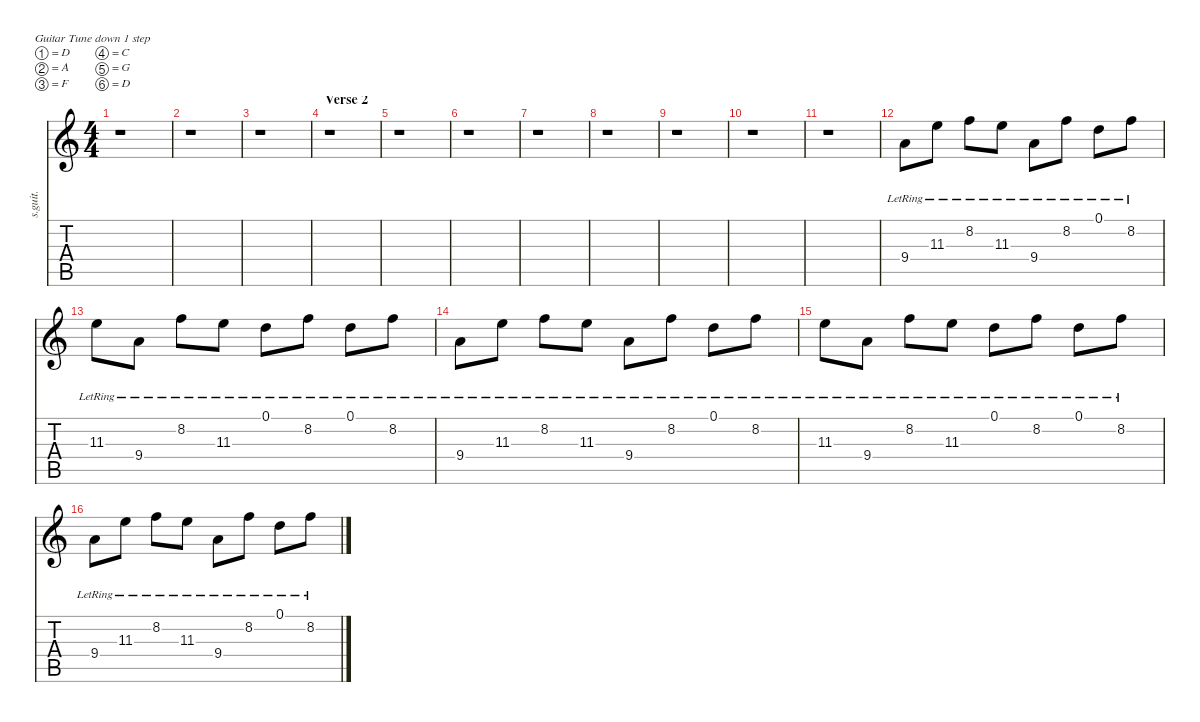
\defaultSystemsLayout 4
\hideDynamics
\bracketExtendMode nobrackets
\track ("Fire - Lead" "s.guit.") {instrument electricguitarclean}
\staff {score tabs}
\tuning (D4 A3 F3 C3 G2 D2)
\ts (4 4)
\tempo (130 hide)
\clef g2
\ks c
r.1{dy f} |
r.1 |
r.1 |
\section ("" "Verse 2")
r.1 |
r.1 |
r.1 |
r.1 |
r.1 |
r.1 |
r.1 |
r.1 |
9.4{lr}.8{lyrics (0 "") lyrics (1 "") lyrics (2 "") lyrics (3 "") lyrics (4 "")} 11.3{lr}.8{lyrics (0 "") lyrics (1 "") lyrics (2 "") lyrics (3 "") lyrics (4 "")} 8.2{lr}.8{lyrics (0 "") lyrics (1 "") lyrics (2 "") lyrics (3 "") lyrics (4 "")} 11.3{lr}.8{lyrics (0 "") lyrics (1 "") lyrics (2 "") lyrics (3 "") lyrics (4 "")} 9.4{lr}.8{lyrics (0 "") lyrics (1 "") lyrics (2 "") lyrics (3 "") lyrics (4 "")} 8.2{lr}.8{lyrics (0 "") lyrics (1 "") lyrics (2 "") lyrics (3 "") lyrics (4 "")} 0.1{lr}.8{lyrics (0 "") lyrics (1 "") lyrics (2 "") lyrics (3 "") lyrics (4 "")} 8.2{lr}.8{lyrics (0 "") lyrics (1 "") lyrics (2 "") lyrics (3 "") lyrics (4 "")} |
11.3{lr}.8{lyrics (0 "") lyrics (1 "") lyrics (2 "") lyrics (3 "") lyrics (4 "")} 9.4{lr}.8{lyrics (0 "") lyrics (1 "") lyrics (2 "") lyrics (3 "") lyrics (4 "")} 8.2{lr}.8{lyrics (0 "") lyrics (1 "") lyrics (2 "") lyrics (3 "") lyrics (4 "")} 11.3{lr}.8{lyrics (0 "") lyrics (1 "") lyrics (2 "") lyrics (3 "") lyrics (4 "")} 0.1{lr}.8{lyrics (0 "") lyrics (1 "") lyrics (2 "") lyrics (3 "") lyrics (4 "")} 8.2{lr}.8{lyrics (0 "") lyrics (1 "") lyrics (2 "") lyrics (3 "") lyrics (4 "")} 0.1{lr}.8{lyrics (0 "") lyrics (1 "") lyrics (2 "") lyrics (3 "") lyrics (4 "")} 8.2{lr}.8{lyrics (0 "") lyrics (1 "") lyrics (2 "") lyrics (3 "") lyrics (4 "")} |
9.4{lr}.8{lyrics (0 "") lyrics (1 "") lyrics (2 "") lyrics (3 "") lyrics (4 "")} 11.3{lr}.8{lyrics (0 "") lyrics (1 "") lyrics (2 "") lyrics (3 "") lyrics (4 "")} 8.2{lr}.8{lyrics (0 "") lyrics (1 "") lyrics (2 "") lyrics (3 "") lyrics (4 "")} 11.3{lr}.8{lyrics (0 "") lyrics (1 "") lyrics (2 "") lyrics (3 "") lyrics (4 "")} 9.4{lr}.8{lyrics (0 "") lyrics (1 "") lyrics (2 "") lyrics (3 "") lyrics (4 "")} 8.2{lr}.8{lyrics (0 "") lyrics (1 "") lyrics (2 "") lyrics (3 "") lyrics (4 "")} 0.1{lr}.8{lyrics (0 "") lyrics (1 "") lyrics (2 "") lyrics (3 "") lyrics (4 "")} 8.2{lr}.8{lyrics (0 "") lyrics (1 "") lyrics (2 "") lyrics (3 "") lyrics (4 "")} |
11.3{lr}.8{lyrics (0 "") lyrics (1 "") lyrics (2 "") lyrics (3 "") lyrics (4 "")} 9.4{lr}.8{lyrics (0 "") lyrics (1 "") lyrics (2 "") lyrics (3 "") lyrics (4 "")} 8.2{lr}.8{lyrics (0 "") lyrics (1 "") lyrics (2 "") lyrics (3 "") lyrics (4 "")} 11.3{lr}.8{lyrics (0 "") lyrics (1 "") lyrics (2 "") lyrics (3 "") lyrics (4 "")} 0.1{lr}.8{lyrics (0 "") lyrics (1 "") lyrics (2 "") lyrics (3 "") lyrics (4 "")} 8.2{lr}.8{lyrics (0 "") lyrics (1 "") lyrics (2 "") lyrics (3 "") lyrics (4 "")} 0.1{lr}.8{lyrics (0 "") lyrics (1 "") lyrics (2 "") lyrics (3 "") lyrics (4 "")} 8.2{lr}.8{lyrics (0 "") lyrics (1 "") lyrics (2 "") lyrics (3 "") lyrics (4 "")} |
9.4{lr}.8{lyrics (0 "") lyrics (1 "") lyrics (2 "") lyrics (3 "") lyrics (4 "")} 11.3{lr}.8{lyrics (0 "") lyrics (1 "") lyrics (2 "") lyrics (3 "") lyrics (4 "")} 8.2{lr}.8{lyrics (0 "") lyrics (1 "") lyrics (2 "") lyrics (3 "") lyrics (4 "")} 11.3{lr}.8{lyrics (0 "") lyrics (1 "") lyrics (2 "") lyrics (3 "") lyrics (4 "")} 9.4{lr}.8{lyrics (0 "") lyrics (1 "") lyrics (2 "") lyrics (3 "") lyrics (4 "")} 8.2{lr}.8{lyrics (0 "") lyrics (1 "") lyrics (2 "") lyrics (3 "") lyrics (4 "")} 0.1{lr}.8{lyrics (0 "") lyrics (1 "") lyrics (2 "") lyrics (3 "") lyrics (4 "")} 8.2{lr}.8{lyrics (0 "") lyrics (1 "") lyrics (2 "") lyrics (3 "") lyrics (4 "")}
